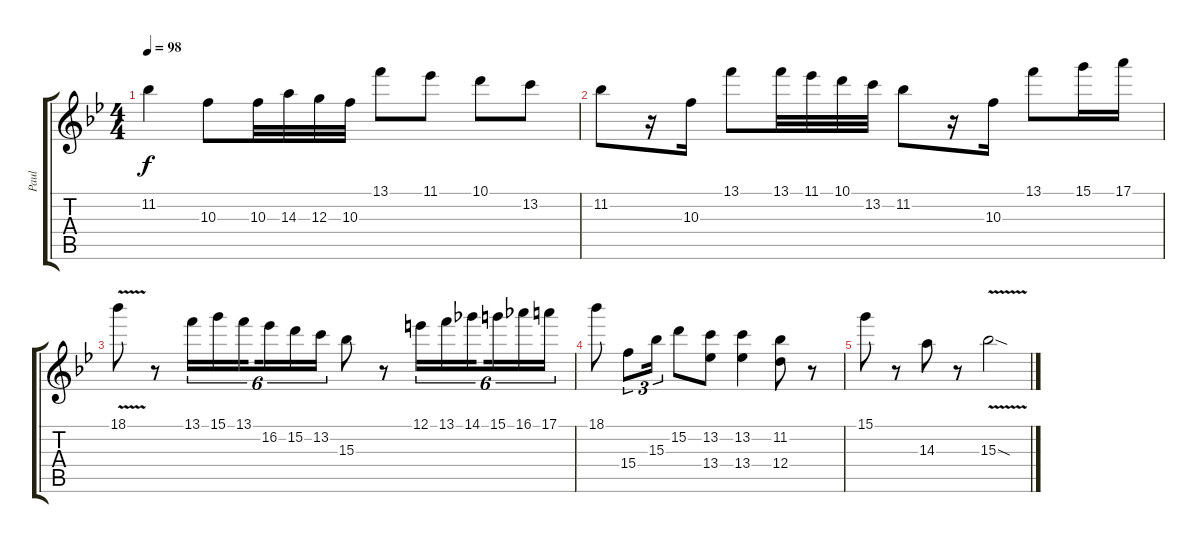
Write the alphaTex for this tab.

\track ("Paul" "Paul") {instrument distortionguitar}
\staff {score tabs}
\tuning (E4 B3 G3 D3 A2 E2) {hide}
\ts (4 4)
\tempo 98
\clef g2
\ks bb
11.2.4{dy f} 10.3.8 10.3.32 14.3.32 12.3.32 10.3.32 13.1.8 11.1.8 10.1.8 13.2.8 |
11.2.8 r.16 10.3.16 13.1.8 13.1.32 11.1.32 10.1.32 13.2.32 11.2.8 r.16 10.3.16 13.1.8 15.1.16 17.1.16 |
18.1{v}.8 r.8 13.1.16{tu (6 4)} 15.1.16{tu (6 4)} 13.1.16{tu (6 4) beam splitsecondary} 16.2.16{tu (6 4)} 15.2.16{tu (6 4)} 13.2.16{tu (6 4)} 15.3.8 r.8 12.1.16{tu (6 4)} 13.1.16{tu (6 4)} 14.1.16{tu (6 4) beam splitsecondary} 15.1.16{tu (6 4)} 16.1.16{tu (6 4)} 17.1.16{tu (6 4)} |
18.1.8 15.4.8{tu (3 2)} 15.3.16{tu (3 2)} 15.2.8 (13.2 13.4).8 (13.2 13.4).4 (11.2 12.4).8 r.8 |
15.1.8 r.8 14.3.8 r.8 15.3{v sod}.2
